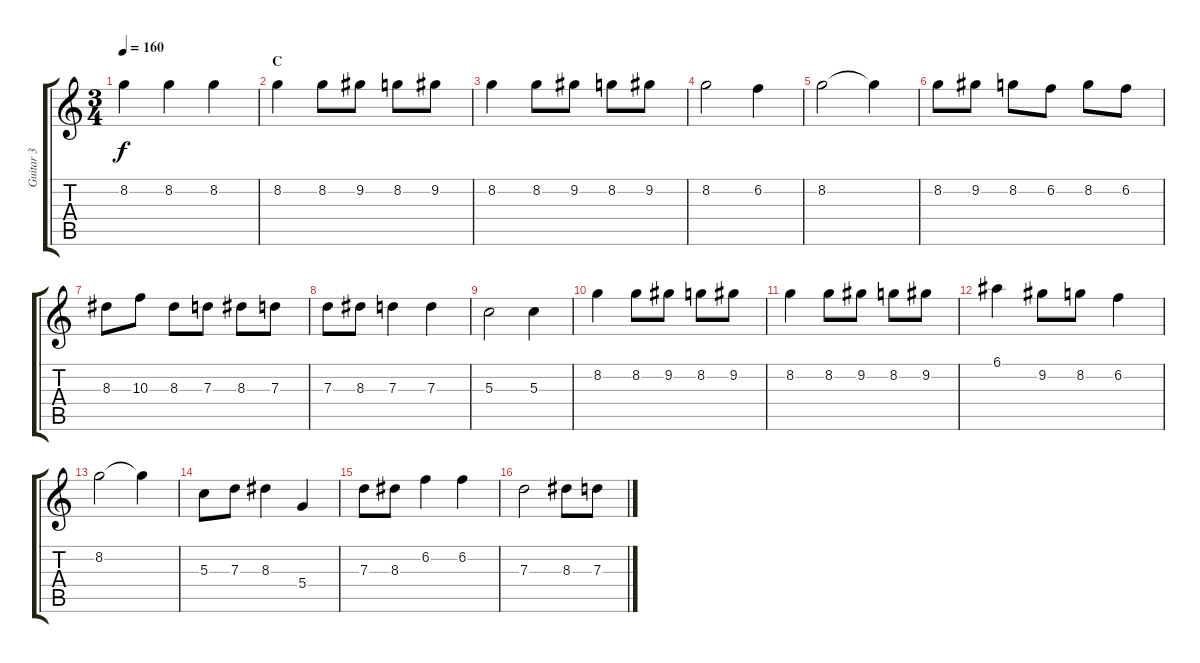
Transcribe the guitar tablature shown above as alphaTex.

\track ("Guitar 3" "Guitar 3") {instrument acousticguitarnylon}
\staff {score tabs}
\tuning (E4 B3 G3 D3 A2 E2) {hide}
\ts (3 4)
\tempo 160
\clef g2
\ks c
8.2.4{dy f} 8.2.4 8.2.4 |
\section ("" "C")
8.2.4 8.2.8 9.2.8 8.2.8 9.2.8 |
8.2.4 8.2.8 9.2.8 8.2.8 9.2.8 |
8.2.2 6.2.4 |
8.2.2 8.2{t}.4 |
8.2.8 9.2.8 8.2.8 6.2.8 8.2.8 6.2.8 |
8.3.8 10.3.8 8.3.8 7.3.8 8.3.8 7.3.8 |
7.3.8 8.3.8 7.3.4 7.3.4 |
5.3.2 5.3.4 |
8.2.4 8.2.8 9.2.8 8.2.8 9.2.8 |
8.2.4 8.2.8 9.2.8 8.2.8 9.2.8 |
6.1.4 9.2.8 8.2.8 6.2.4 |
8.2.2 8.2{t}.4 |
5.3.8 7.3.8 8.3.4 5.4.4 |
7.3.8 8.3.8 6.2.4 6.2.4 |
7.3.2 8.3.8 7.3.8
